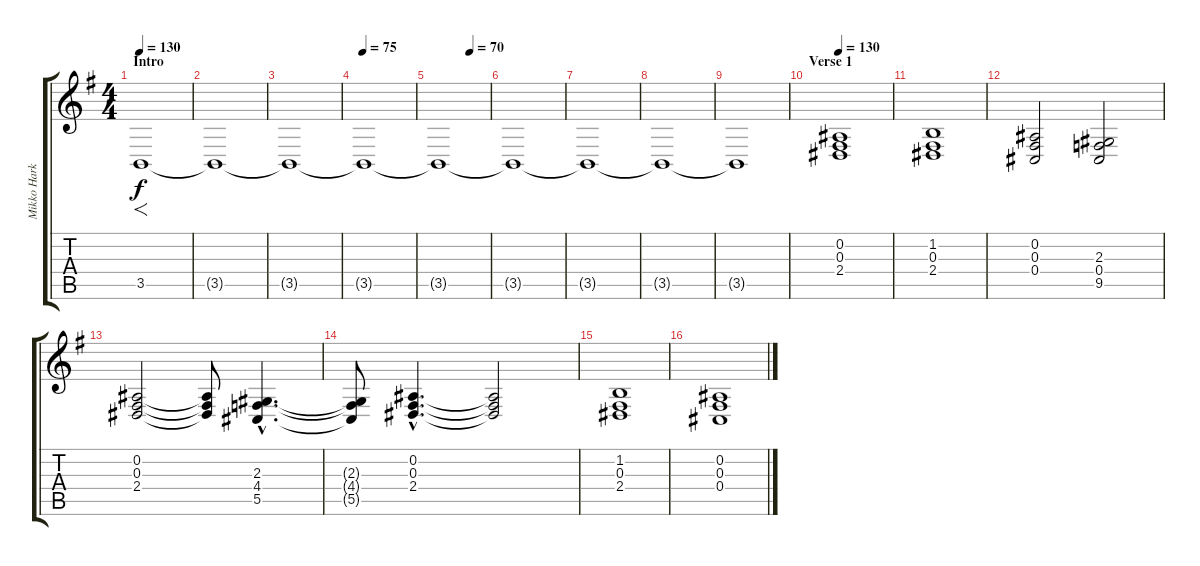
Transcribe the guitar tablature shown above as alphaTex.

\track ("Mikko Harkin LH" "Mikko Hark") {instrument harpsichord}
\staff {score tabs}
\tuning (Eb4 Bb3 Gb3 Db3 Ab2 Eb2) {hide}
\ts (4 4)
\section ("" "Intro")
\tempo 130
\tempo 75
\tempo 130
\clef g2
\ks eminor
3.5.1{f dy f instrument pad4choir} |
3.5{t}.1 |
3.5{t}.1 |
\tempo 75
3.5{t}.1 |
\tempo (70 0.625)
3.5{t}.1 |
3.5{t}.1 |
3.5{t}.1 |
3.5{t}.1 |
3.5{t}.1 |
\section ("" "Verse 1")
\tempo 130
(0.2 0.3 2.4).1{volume 12 instrument pad4choir} |
(1.2 0.3 2.4).1 |
(0.2 0.3 0.4).2 (2.3 0.4 9.5).2 |
(0.2 0.3 2.4).2 (0.2{t} 0.3{t} 2.4{t}).8 (2.3{hac} 4.4{hac} 5.5{hac}).4{d} |
(2.3{t} 4.4{t} 5.5{t}).8 (0.2{hac} 0.3{hac} 2.4{hac}).4{d} (0.2{t} 0.3{t} 2.4{t}).2 |
(1.2 0.3 2.4).1 |
(0.2 0.3 0.4).1
